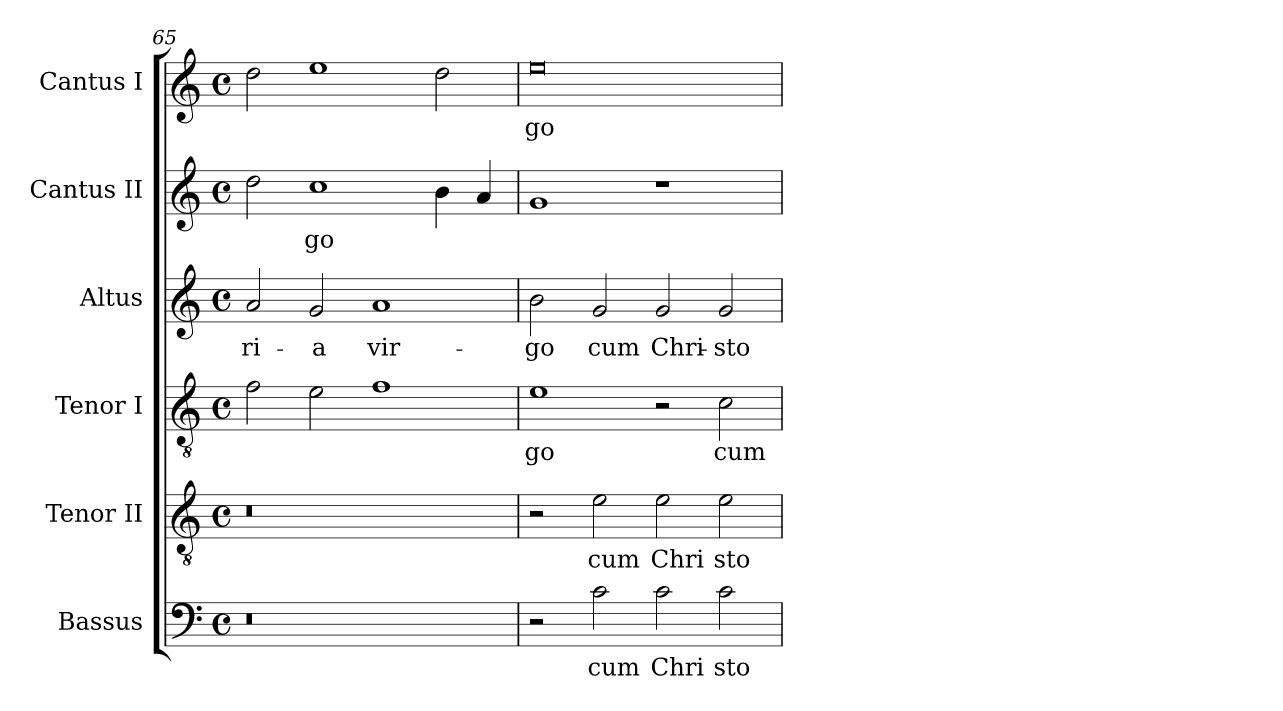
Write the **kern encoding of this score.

**kern	**text	**kern	**text	**kern	**text	**kern	**text	**kern	**text	**kern	**text
*part6	*part6	*part5	*part5	*part4	*part4	*part3	*part3	*part2	*part2	*part1	*part1
*staff6	*staff6	*staff5	*staff5	*staff4	*staff4	*staff3	*staff3	*staff2	*staff2	*staff1	*staff1
*I"Bassus	*	*I"Tenor II	*	*I"Tenor I	*	*I"Altus	*	*I"Cantus II	*	*I"Cantus I	*
*clefF4	*	*clefGv2	*	*clefGv2	*	*clefG2	*	*clefG2	*	*clefG2	*
*M4/4	*	*M4/4	*	*M4/4	*	*M4/4	*	*M4/4	*	*M4/4	*
*met(c)	*	*met(c)	*	*met(c)	*	*met(c)	*	*met(c)	*	*met(c)	*
=65	=65	=65	=65	=65	=65	=65	=65	=65	=65	=65	=65
!	!	!	!	!	!	!	!LO:LY:b:cj	!	!	!	!
0r	.	0r	.	2f\	.	2a/	-ri-	2dd\	.	2dd\	.
!	!	!	!	!	!	!	!LO:LY:b:cj	!	!LO:LY:b:cj	!	!
.	.	.	.	2e\	.	2g/	-a	1cc	go	1ee	.
!	!	!	!	!	!	!	!LO:LY:b:cj	!	!	!	!
.	.	.	.	1f	.	1a	vir-	.	.	.	.
.	.	.	.	.	.	.	.	4b\	.	2dd\	.
.	.	.	.	.	.	.	.	4a/	.	.	.
=66	=66	=66	=66	=66	=66	=66	=66	=66	=66	=66	=66
!	!	!	!	!	!LO:LY:b:cj	!	!LO:LY:b:cj	!	!	!	!LO:LY:b:cj
2r	.	2r	.	1e	-go	2b\	-go	1g	.	0ee	-go
!	!LO:LY:b:cj	!	!LO:LY:b:cj	!	!	!	!LO:LY:b:cj	!	!	!	!
2c\	cum	2e\	cum	.	.	2g/	cum	.	.	.	.
!	!LO:LY:b:cj	!	!LO:LY:b:cj	!	!	!	!LO:LY:b:cj	!	!	!	!
2c\	Chri	2e\	Chri	2r	.	2g/	Chri-	1r	.	.	.
!	!LO:LY:b:cj	!	!LO:LY:b:cj	!	!LO:LY:b:cj	!	!LO:LY:b:cj	!	!	!	!
2c\	sto	2e\	sto	2c\	cum	2g/	-sto	.	.	.	.
=	=	=	=	=	=	=	=	=	=	=	=
*-	*-	*-	*-	*-	*-	*-	*-	*-	*-	*-	*-
